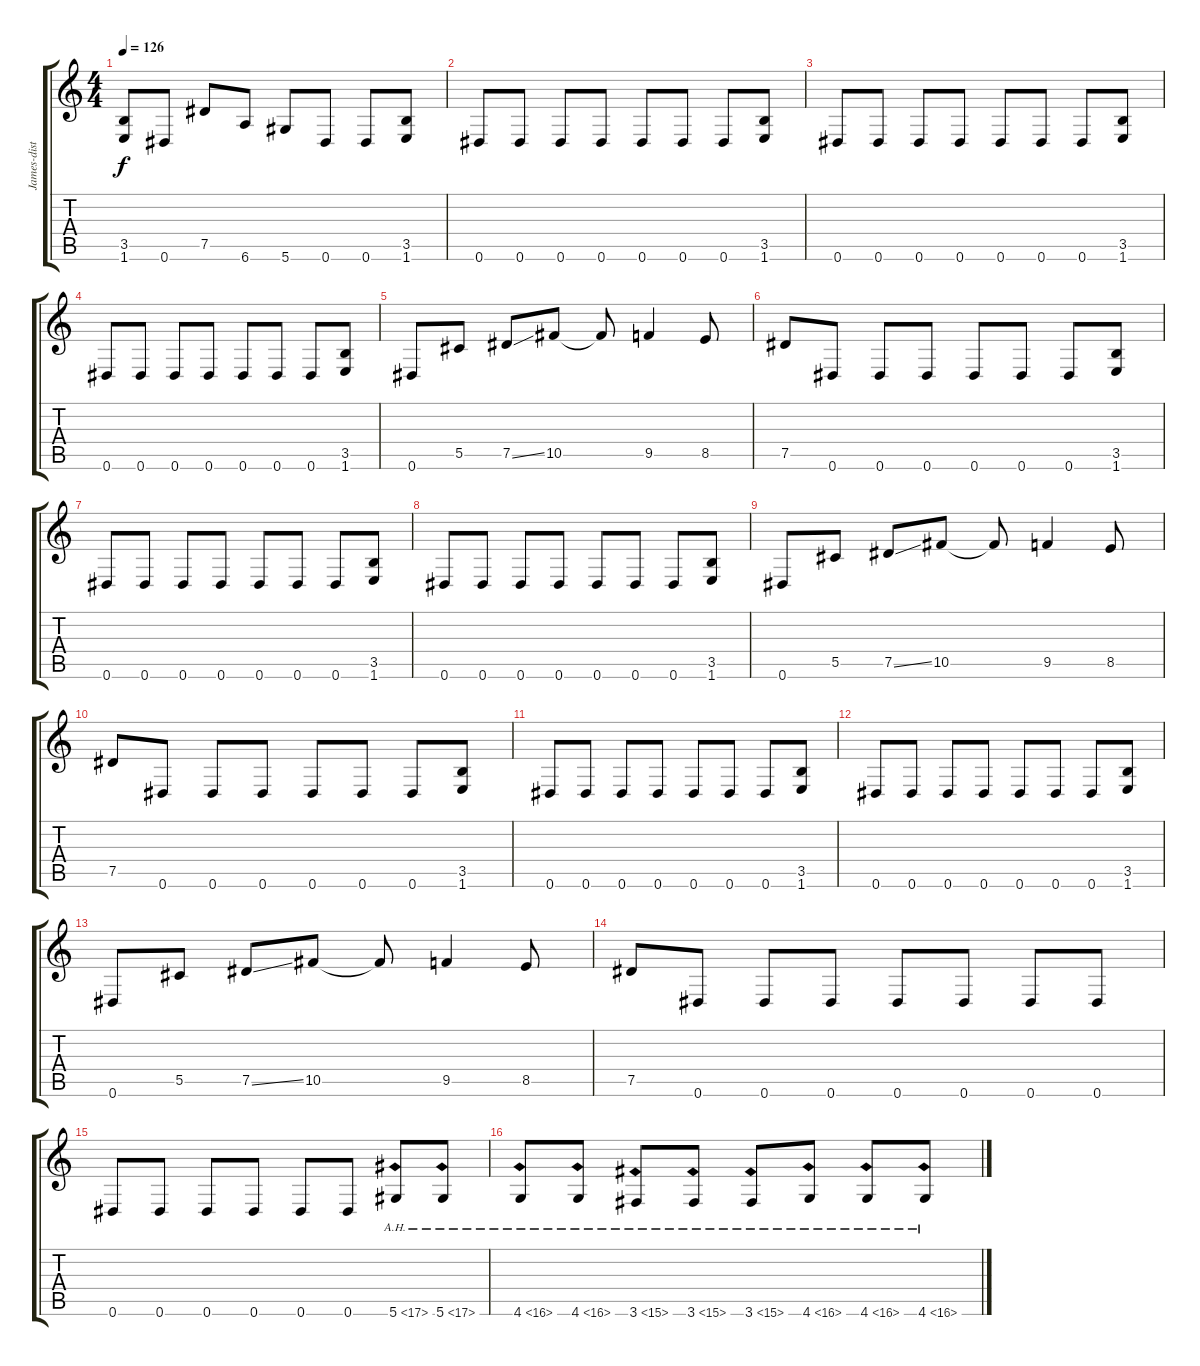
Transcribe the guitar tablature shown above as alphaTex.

\track ("James-dist" "James-dist") {instrument distortionguitar}
\staff {score tabs}
\tuning (Eb4 Bb3 Gb3 Db3 Ab2 Eb2) {hide}
\ts (4 4)
\tempo 126
\clef g2
\ks c
(3.5{t} 1.6{t}).8{dy f} 0.6.8 7.5.8 6.6.8 5.6.8 0.6.8 0.6.8 (3.5 1.6).8 |
0.6.8 0.6.8 0.6.8 0.6.8 0.6.8 0.6.8 0.6.8 (3.5 1.6).8 |
0.6.8 0.6.8 0.6.8 0.6.8 0.6.8 0.6.8 0.6.8 (3.5 1.6).8 |
0.6.8 0.6.8 0.6.8 0.6.8 0.6.8 0.6.8 0.6.8 (3.5 1.6).8 |
0.6.8 5.5.8 7.5{ss}.8 10.5.8 10.5{t}.8 9.5.4 8.5.8 |
7.5.8 0.6.8 0.6.8 0.6.8 0.6.8 0.6.8 0.6.8 (3.5 1.6).8 |
0.6.8 0.6.8 0.6.8 0.6.8 0.6.8 0.6.8 0.6.8 (3.5 1.6).8 |
0.6.8 0.6.8 0.6.8 0.6.8 0.6.8 0.6.8 0.6.8 (3.5 1.6).8 |
0.6.8 5.5.8 7.5{ss}.8 10.5.8 10.5{t}.8 9.5.4 8.5.8 |
7.5.8 0.6.8 0.6.8 0.6.8 0.6.8 0.6.8 0.6.8 (3.5 1.6).8 |
0.6.8 0.6.8 0.6.8 0.6.8 0.6.8 0.6.8 0.6.8 (3.5 1.6).8 |
0.6.8 0.6.8 0.6.8 0.6.8 0.6.8 0.6.8 0.6.8 (3.5 1.6).8 |
0.6.8 5.5.8 7.5{ss}.8 10.5.8 10.5{t}.8 9.5.4 8.5.8 |
7.5.8 0.6.8 0.6.8 0.6.8 0.6.8 0.6.8 0.6.8 0.6.8 |
0.6.8 0.6.8 0.6.8 0.6.8 0.6.8 0.6.8 5.6{ah 12}.8 5.6{ah 12}.8 |
4.6{ah 12}.8 4.6{ah 12}.8 3.6{ah 12}.8 3.6{ah 12}.8 3.6{ah 12}.8 4.6{ah 12}.8 4.6{ah 12}.8 4.6{ah 12}.8
